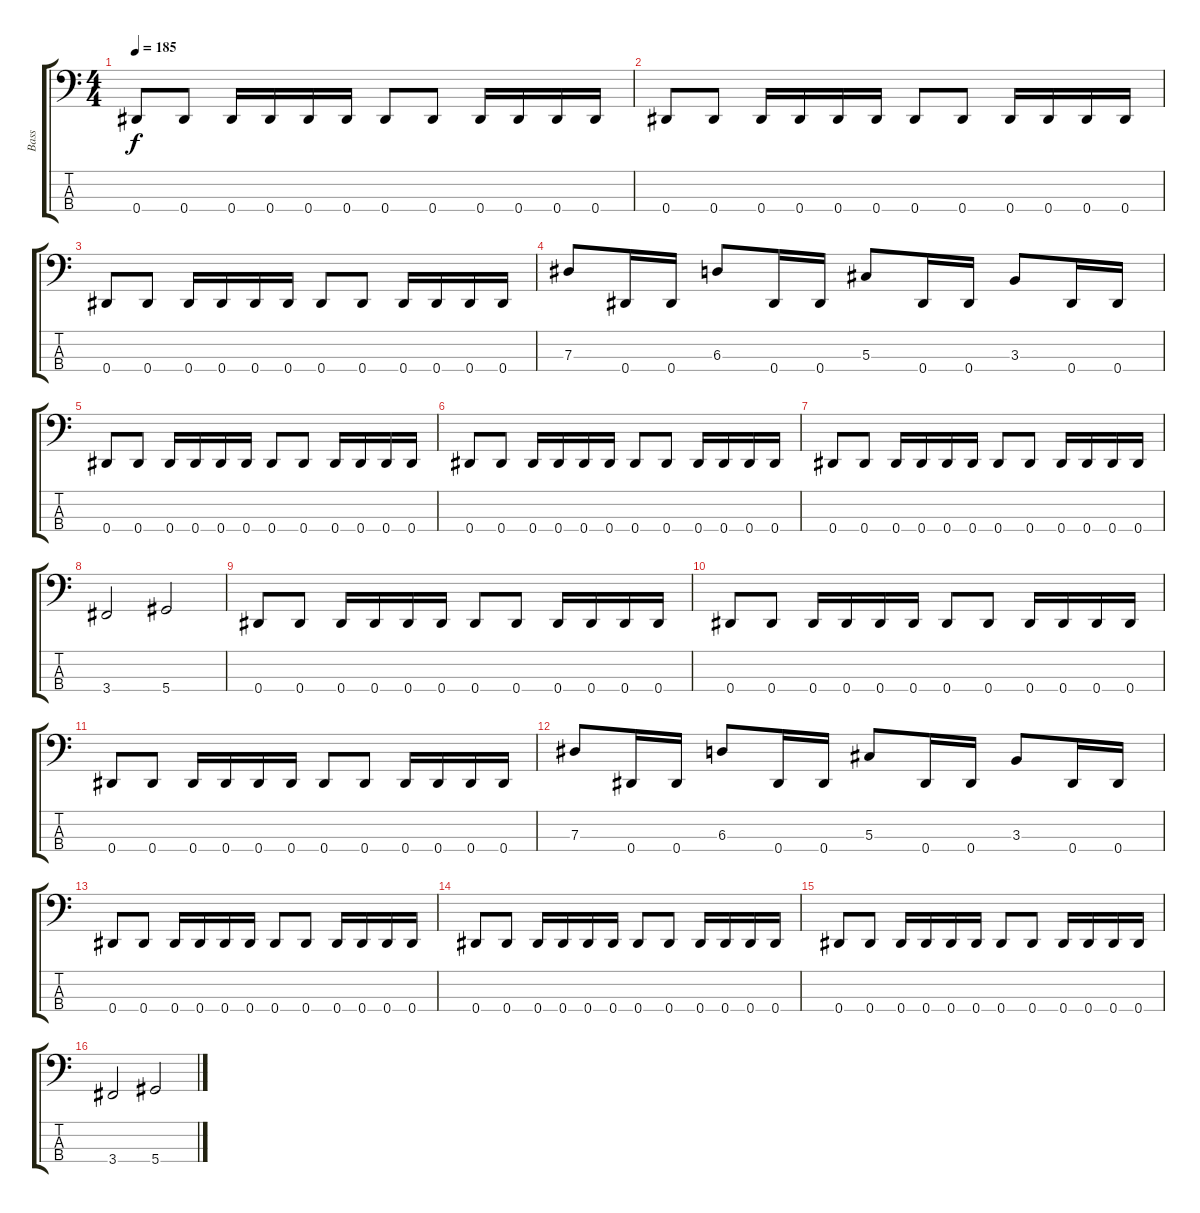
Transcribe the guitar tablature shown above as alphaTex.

\track ("Bass" "Bass") {instrument electricbasspick}
\staff {score tabs}
\tuning (Gb2 Db2 Ab1 Eb1) {hide}
\ts (4 4)
\tempo 185
\clef f4
\ks c
0.4.8{dy f instrument electricbasspick} 0.4.8 0.4.16 0.4.16 0.4.16 0.4.16 0.4.8 0.4.8 0.4.16 0.4.16 0.4.16 0.4.16 |
0.4.8 0.4.8 0.4.16 0.4.16 0.4.16 0.4.16 0.4.8 0.4.8 0.4.16 0.4.16 0.4.16 0.4.16 |
0.4.8 0.4.8 0.4.16 0.4.16 0.4.16 0.4.16 0.4.8 0.4.8 0.4.16 0.4.16 0.4.16 0.4.16 |
7.3.8 0.4.16 0.4.16 6.3.8 0.4.16 0.4.16 5.3.8 0.4.16 0.4.16 3.3.8 0.4.16 0.4.16 |
0.4.8 0.4.8 0.4.16 0.4.16 0.4.16 0.4.16 0.4.8 0.4.8 0.4.16 0.4.16 0.4.16 0.4.16 |
0.4.8 0.4.8 0.4.16 0.4.16 0.4.16 0.4.16 0.4.8 0.4.8 0.4.16 0.4.16 0.4.16 0.4.16 |
0.4.8 0.4.8 0.4.16 0.4.16 0.4.16 0.4.16 0.4.8 0.4.8 0.4.16 0.4.16 0.4.16 0.4.16 |
3.4.2 5.4.2 |
0.4.8 0.4.8 0.4.16 0.4.16 0.4.16 0.4.16 0.4.8 0.4.8 0.4.16 0.4.16 0.4.16 0.4.16 |
0.4.8 0.4.8 0.4.16 0.4.16 0.4.16 0.4.16 0.4.8 0.4.8 0.4.16 0.4.16 0.4.16 0.4.16 |
0.4.8 0.4.8 0.4.16 0.4.16 0.4.16 0.4.16 0.4.8 0.4.8 0.4.16 0.4.16 0.4.16 0.4.16 |
7.3.8 0.4.16 0.4.16 6.3.8 0.4.16 0.4.16 5.3.8 0.4.16 0.4.16 3.3.8 0.4.16 0.4.16 |
0.4.8 0.4.8 0.4.16 0.4.16 0.4.16 0.4.16 0.4.8 0.4.8 0.4.16 0.4.16 0.4.16 0.4.16 |
0.4.8 0.4.8 0.4.16 0.4.16 0.4.16 0.4.16 0.4.8 0.4.8 0.4.16 0.4.16 0.4.16 0.4.16 |
0.4.8 0.4.8 0.4.16 0.4.16 0.4.16 0.4.16 0.4.8 0.4.8 0.4.16 0.4.16 0.4.16 0.4.16 |
3.4.2 5.4.2
